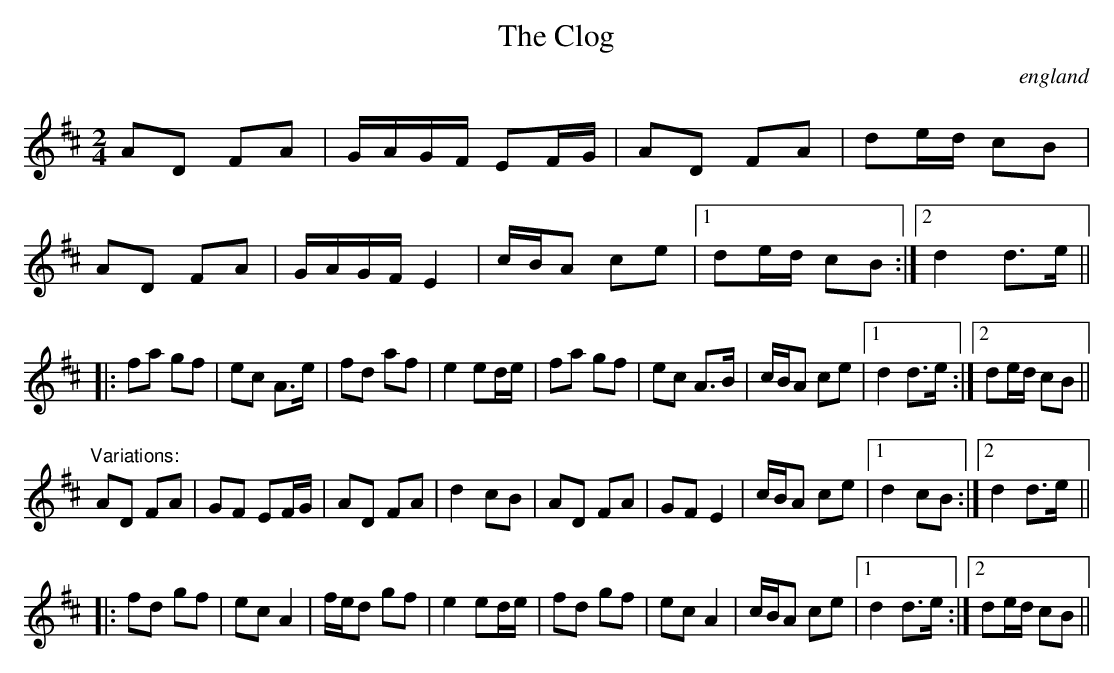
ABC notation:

X:1
T:Clog, The
O:england
M:2/4
L:1/8
K:D
AD FA|G/A/G/F/ EF/G/|AD FA|de/d/ cB|
AD FA|G/A/G/F/ E2|c/B/A ce|1 de/d/ cB:|2 d2 d>e||
|:fa gf|ec A>e|fd af|e2 ed/e/|fa gf|ec A>B|c/B/A ce|1 d2 d>e:|2 de/d/ cB||
"Variations:"
AD FA|GF EF/G/|AD FA|d2 cB|AD FA|GF E2|c/B/A ce|1 d2 cB:|2 d2 d>e||
|:fd gf|ec A2|f/e/d gf|e2 ed/e/|fd gf|ec A2|c/B/A ce|1 d2 d>e:|2 de/d/ cB||
